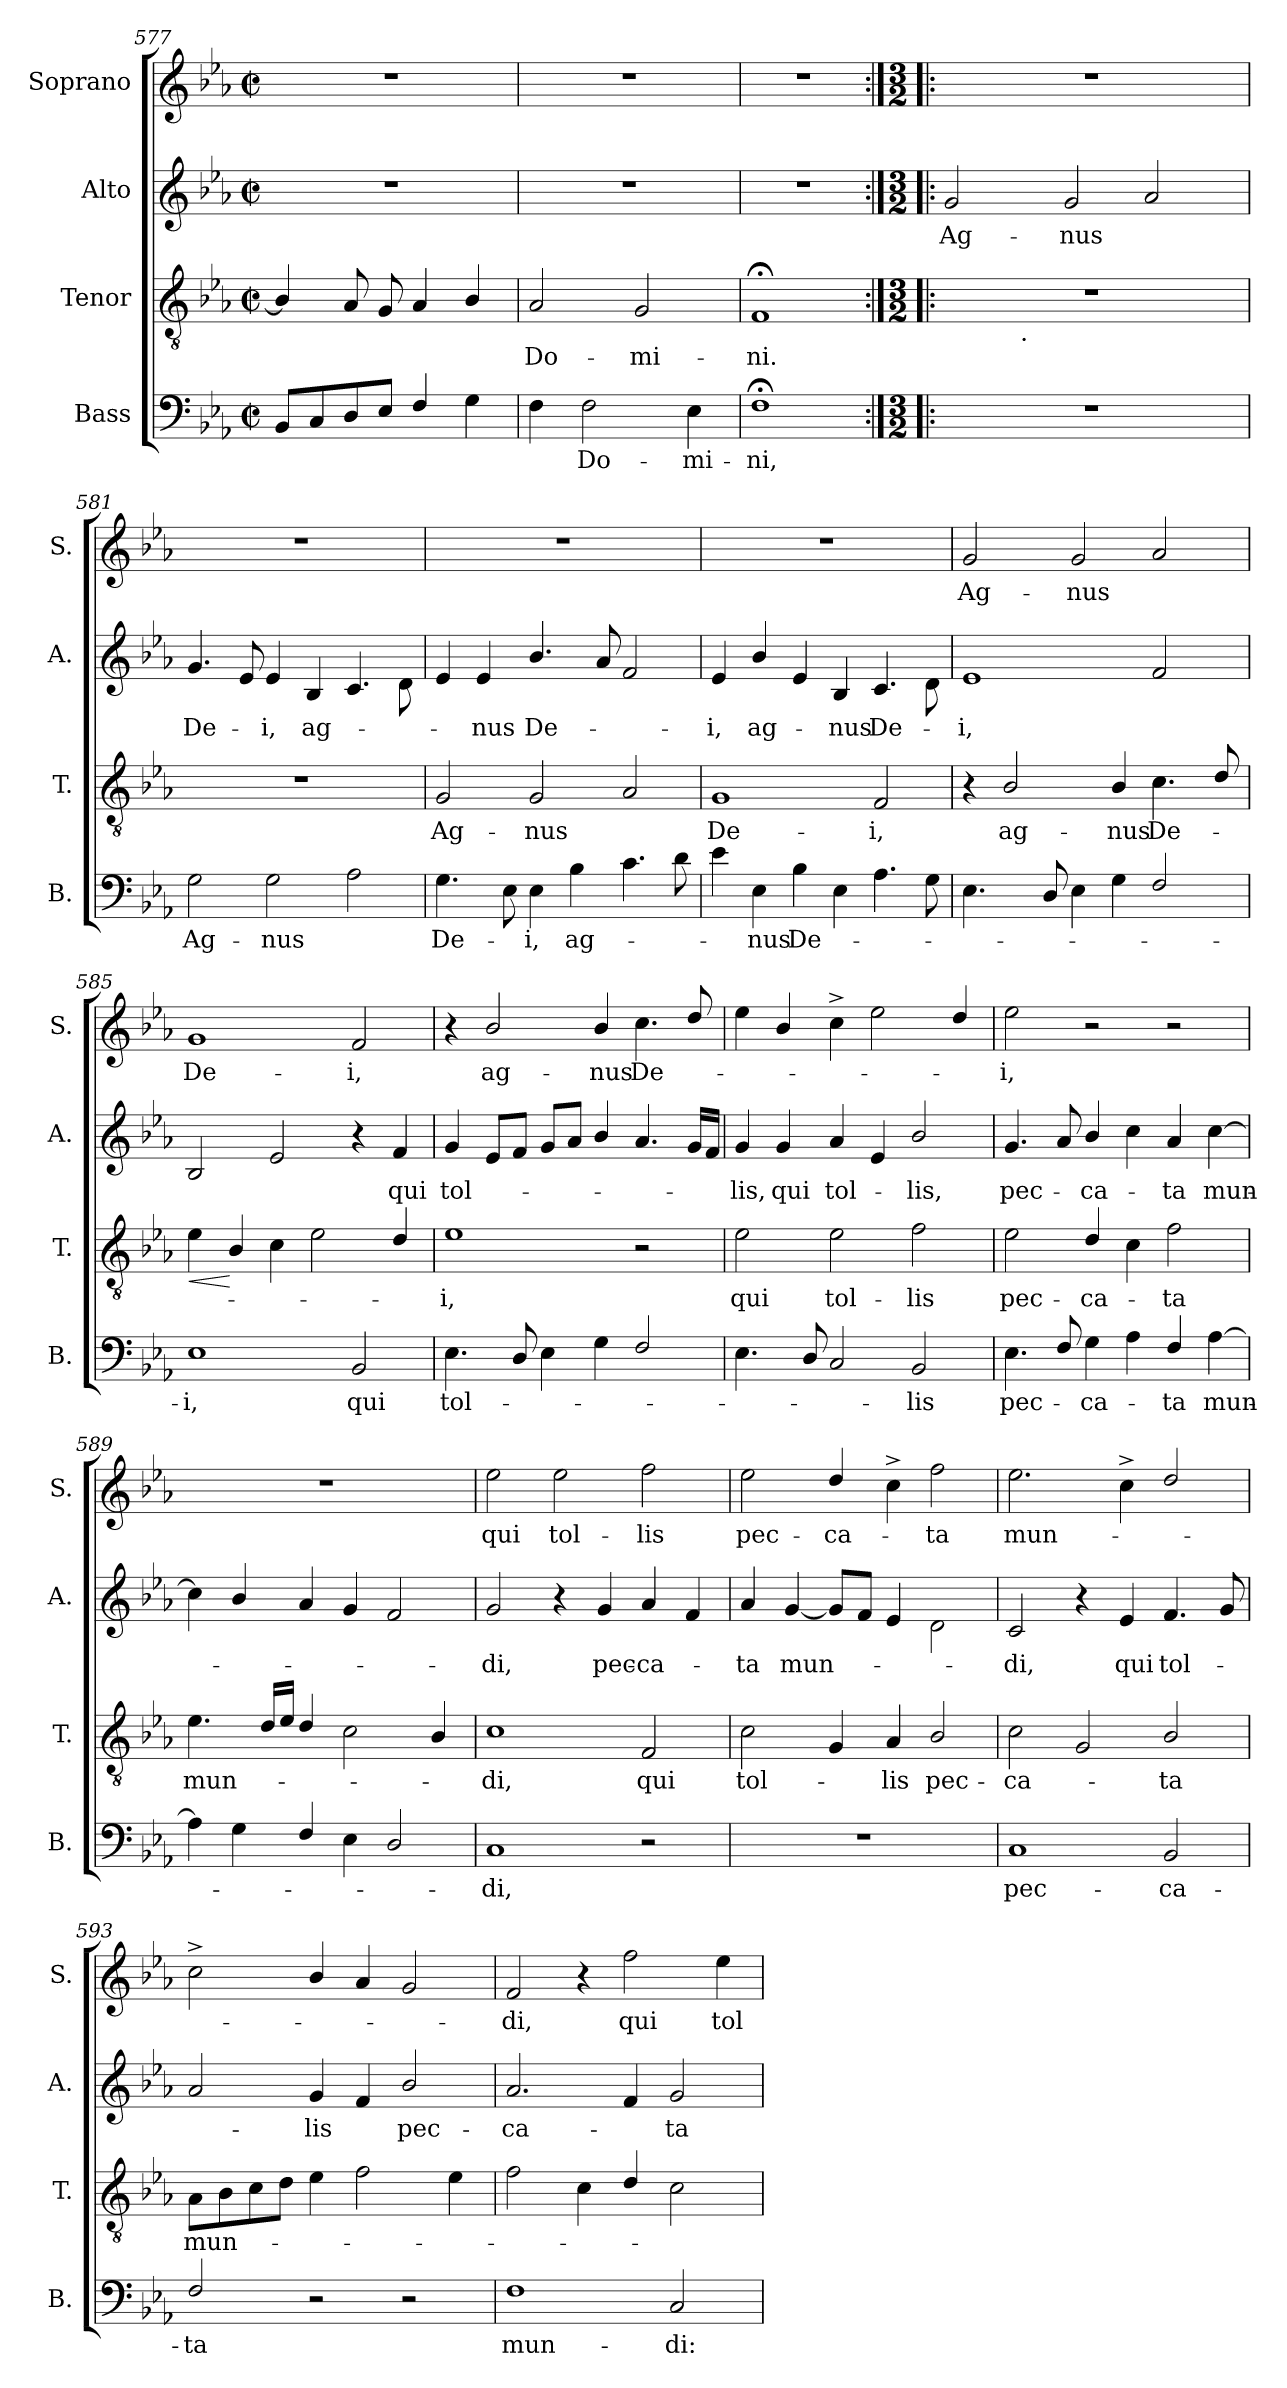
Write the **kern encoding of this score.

**kern	**text	**kern	**text	**dynam	**kern	**text	**kern	**text
*part4	*part4	*part3	*part3	*part3	*part2	*part2	*part1	*part1
*staff4	*staff4	*staff3	*staff3	*staff3	*staff2	*staff2	*staff1	*staff1
*I"Bass	*	*I"Tenor	*	*	*I"Alto	*	*I"Soprano	*
*I'B.	*	*I'T.	*	*	*I'A.	*	*I'S.	*
*clefF4	*	*clefGv2	*	*	*clefG2	*	*clefG2	*
*k[b-e-a-]	*	*k[b-e-a-]	*	*	*k[b-e-a-]	*	*k[b-e-a-]	*
*E-:	*	*E-:	*	*	*E-:	*	*E-:	*
*M2/2	*	*M2/2	*	*	*M2/2	*	*M2/2	*
*met(c|)	*	*met(c|)	*	*	*met(c|)	*	*met(c|)	*
=577	=577	=577	=577	=577	=577	=577	=577	=577
8BB-/L	.	4B-/]	.	.	1r	.	1r	.
8C/	.	.	.	.	.	.	.	.
8D/	.	8A-/	.	.	.	.	.	.
8E-/J	.	8G/	.	.	.	.	.	.
4F/	.	4A-/	.	.	.	.	.	.
4G\	.	4B-/	.	.	.	.	.	.
=578	=578	=578	=578	=578	=578	=578	=578	=578
!	!	!	!LO:LY:b:cj	!	!	!	!	!
4F\	.	2A-/	Do-	.	1r	.	1r	.
!	!LO:LY:b:cj	!	!	!	!	!	!	!
2F\	Do-	.	.	.	.	.	.	.
!	!	!	!LO:LY:b:cj	!	!	!	!	!
.	.	2G/	-mi-	.	.	.	.	.
!	!LO:LY:b:cj	!	!	!	!	!	!	!
4E-\	-mi-	.	.	.	.	.	.	.
=579	=579	=579	=579	=579	=579	=579	=579	=579
!	!LO:LY:b:cj	!	!LO:LY:b:cj	!	!	!	!	!
1F;<	-ni,	1F;<	-ni.	.	1r	.	1r	.
!!LO:PB:g=z
=580:|!|:	=580:|!|:	=580:|!|:	=580:|!|:	=580:|!|:	=580:|!|:	=580:|!|:	=580:|!|:	=580:|!|:
*M3/2	*	*M3/2	*	*	*M3/2	*	*M3/2	*
!LO:N:vis=1	!	!LO:N:vis=1	!	!	!	!LO:LY:b:cj	!LO:N:vis=1	!
*	*	*^	*	*	*	*	*	*
1.r	.	1.r	4ryy	.	.	2g/	Ag-	1.r	.
.	.	.	16ryy	.	.	.	.	.	.
!	!	!	!LO:TX:b:t=.	!	!	!	!	!	!
.	.	.	1ryy	.	.	.	.	.	.
!	!	!	!	!	!	!	!LO:LY:b	!	!
.	.	.	.	.	.	2g/	-nus	.	.
.	.	.	.	.	.	2a-/	.	.	.
.	.	.	8.ryy	.	.	.	.	.	.
=581	=581	=581	=581	=581	=581	=581	=581	=581	=581
!	!LO:LY:b:cj	!LO:N:vis=1	!	!	!	!	!LO:LY:b:cj	!LO:N:vis=1	!
*	*	*v	*v	*	*	*	*	*	*
2G\	Ag-	1.r	.	.	4.g/	De-	1.r	.
.	.	.	.	.	8e-/	.	.	.
!	!LO:LY:b	!	!	!	!	!LO:LY:b:cj	!	!
2G\	-nus	.	.	.	4e-/	-i,	.	.
!	!	!	!	!	!	!LO:LY:b:cj	!	!
.	.	.	.	.	4B-/	ag-	.	.
2A-\	.	.	.	.	4.c/	.	.	.
.	.	.	.	.	8d\	.	.	.
=582	=582	=582	=582	=582	=582	=582	=582	=582
!	!LO:LY:b:cj	!	!LO:LY:b:cj	!	!	!	!LO:N:vis=1	!
4.G\	De-	2G/	Ag-	.	4e-/	.	1.r	.
!	!	!	!	!	!	!LO:LY:b:cj	!	!
.	.	.	.	.	4e-/	-nus	.	.
8E-\	.	.	.	.	.	.	.	.
!	!LO:LY:b:cj	!	!LO:LY:b	!	!	!LO:LY:b:cj	!	!
4E-\	-i,	2G/	-nus	.	4.b-/	De-	.	.
!	!LO:LY:b:cj	!	!	!	!	!	!	!
4B-\	ag-	.	.	.	.	.	.	.
.	.	.	.	.	8a-/	.	.	.
4.c\	.	2A-/	.	.	2f/	.	.	.
8d\	.	.	.	.	.	.	.	.
=583	=583	=583	=583	=583	=583	=583	=583	=583
!	!	!	!LO:LY:b:cj	!	!	!LO:LY:b:cj	!LO:N:vis=1	!
4e-\	.	1G	De-	.	4e-/	-i,	1.r	.
!	!LO:LY:b:cj	!	!	!	!	!LO:LY:b:cj	!	!
4E-\	-nus	.	.	.	4b-/	ag-	.	.
!	!LO:LY:b:cj	!	!	!	!	!	!	!
4B-\	De-	.	.	.	4e-/	.	.	.
!	!	!	!	!	!	!LO:LY:b:cj	!	!
4E-\	.	.	.	.	4B-/	-nus	.	.
!	!	!	!LO:LY:b:cj	!	!	!LO:LY:b:cj	!	!
4.A-\	.	2F/	-i,	.	4.c/	De-	.	.
8G\	.	.	.	.	8d\	.	.	.
!!LO:LB:g=z
=584	=584	=584	=584	=584	=584	=584	=584	=584
!	!	!	!	!	!	!LO:LY:b:rj	!	!LO:LY:b:cj
*^	*	*	*	*	*	*	*	*
4.E-\	4ryy	.	4r	.	.	1e-	-i,	2g/	Ag-
!	!	!	!	!LO:LY:b:cj	!	!	!	!	!
.	16ryy	.	2B-/	ag-	.	.	.	.	.
.	64ryy	.	.	.	.	.	.	.	.
.	1ryy	.	.	.	.	.	.	.	.
8D/	.	.	.	.	.	.	.	.	.
!	!	!	!	!	!	!	!	!	!LO:LY:b
4E-\	.	.	.	.	.	.	.	2g/	-nus
!	!	!	!	!LO:LY:b:cj	!	!	!	!	!
4G\	.	.	4B-/	-nus	.	.	.	.	.
!	!	!	!	!LO:LY:b:cj	!	!	!	!	!
2F/	.	.	4.c\	De-	.	2f/	.	2a-/	.
.	8ryy	.	.	.	.	.	.	.	.
.	.	.	8d/	.	.	.	.	.	.
.	32.ryy	.	.	.	.	.	.	.	.
=585	=585	=585	=585	=585	=585	=585	=585	=585	=585
!	!	!LO:LY:b:cj	!	!	!LO:HP:b	!	!	!	!LO:LY:b:cj
*v	*v	*	*	*	*	*	*	*	*
1E-	-i,	4e-\	.	<	2B-/	.	1g	De-
.	.	4B-/	.	[	.	.	.	.
.	.	4c\	.	.	2e-/	.	.	.
.	.	2e-\	.	.	.	.	.	.
!	!LO:LY:b:cj	!	!	!	!	!	!	!LO:LY:b:cj
2BB-/	qui	.	.	.	4r	.	2f/	-i,
!	!	!	!	!	!	!LO:LY:b:cj	!	!
.	.	4d/	.	.	4f/	qui	.	.
=586	=586	=586	=586	=586	=586	=586	=586	=586
!	!LO:LY:b:cj	!	!LO:LY:b:cj	!	!	!LO:LY:b:cj	!	!
4.E-\	tol-	1e-	-i,	.	4g/	tol-	4r	.
!	!	!	!	!	!	!	!	!LO:LY:b:cj
.	.	.	.	.	8e-/L	.	2b-/	ag-
8D/	.	.	.	.	8f/J	.	.	.
4E-\	.	.	.	.	8g/L	.	.	.
.	.	.	.	.	8a-/J	.	.	.
!	!	!	!	!	!	!	!	!LO:LY:b:cj
4G\	.	.	.	.	4b-/	.	4b-/	-nus
!	!	!	!	!	!	!	!	!LO:LY:b:cj
2F/	.	2r	.	.	4.a-/	.	4.cc\	De-
.	.	.	.	.	16g/L	.	8dd/	.
.	.	.	.	.	16f/J	.	.	.
=587	=587	=587	=587	=587	=587	=587	=587	=587
!	!	!	!LO:LY:b:cj	!	!	!LO:LY:b:cj	!	!
4.E-\	.	2e-\	qui	.	4g/	-lis,	4ee-\	.
!	!	!	!	!	!	!LO:LY:b:cj	!	!
.	.	.	.	.	4g/	qui	4b-/	.
8D/	.	.	.	.	.	.	.	.
!	!	!	!LO:LY:b:cj	!	!	!LO:LY:b:cj	!	!
2C/	.	2e-\	tol-	.	4a-/	tol-	4cc^<\	.
.	.	.	.	.	4e-/	.	2ee-\	.
!	!LO:LY:b:cj	!	!LO:LY:b:cj	!	!	!LO:LY:b:cj	!	!
2BB-/	-lis	2f\	-lis	.	2b-/	-lis,	.	.
.	.	.	.	.	.	.	4dd/	.
!!LO:LB:g=z
=588	=588	=588	=588	=588	=588	=588	=588	=588
!	!LO:LY:b	!	!LO:LY:b:cj	!	!	!LO:LY:b	!	!LO:LY:b:cj
4.E-\	pec-	2e-\	pec-	.	4.g/	pec-	2ee-\	-i,
8F/	.	.	.	.	8a-/	.	.	.
!	!LO:LY:b:cj	!	!LO:LY:b:cj	!	!	!LO:LY:b:cj	!	!
4G\	-ca-	4d/	-ca-	.	4b-/	-ca-	2r	.
4A-\	.	4c\	.	.	4cc\	.	.	.
!	!LO:LY:b:cj	!	!LO:LY:b:cj	!	!	!LO:LY:b:cj	!	!
4F/	-ta	2f\	-ta	.	4a-/	-ta	2r	.
!	!LO:LY:b	!	!	!	!	!LO:LY:b	!	!
[>4A-\	mun-	.	.	.	[>4cc\	mun-	.	.
=589	=589	=589	=589	=589	=589	=589	=589	=589
!	!	!	!LO:LY:b	!	!	!	!LO:N:vis=1	!
4A-\]	.	4.e-\	mun-	.	4cc\]	.	1.r	.
4G\	.	.	.	.	4b-/	.	.	.
.	.	16d/L	.	.	.	.	.	.
.	.	16e-/J	.	.	.	.	.	.
4F/	.	4d/	.	.	4a-/	.	.	.
4E-\	.	2c\	.	.	4g/	.	.	.
2D/	.	.	.	.	2f/	.	.	.
.	.	4B-/	.	.	.	.	.	.
=590	=590	=590	=590	=590	=590	=590	=590	=590
!	!LO:LY:b:cj	!	!LO:LY:b:cj	!	!	!LO:LY:b:cj	!	!LO:LY:b:cj
1C	-di,	1c	-di,	.	2g/	-di,	2ee-\	qui
!	!	!	!	!	!	!	!	!LO:LY:b:cj
.	.	.	.	.	4r	.	2ee-\	tol-
!	!	!	!	!	!	!LO:LY:b:cj	!	!
.	.	.	.	.	4g/	pec-	.	.
!	!	!	!LO:LY:b:cj	!	!	!LO:LY:b:cj	!	!LO:LY:b:cj
2r	.	2F/	qui	.	4a-/	-ca-	2ff\	-lis
.	.	.	.	.	4f/	.	.	.
=591	=591	=591	=591	=591	=591	=591	=591	=591
!LO:N:vis=1	!	!	!LO:LY:b:cj	!	!	!LO:LY:b:cj	!	!LO:LY:b:cj
1.r	.	2c\	tol-	.	4a-/	-ta	2ee-\	pec-
!	!	!	!	!	!	!LO:LY:b	!	!
.	.	.	.	.	[<4g/	mun-	.	.
!	!	!	!	!	!	!	!	!LO:LY:b:cj
.	.	4G/	.	.	8g/L]	.	4dd/	-ca-
.	.	.	.	.	8f/J	.	.	.
!	!	!	!LO:LY:b:cj	!	!	!	!	!
.	.	4A-/	-lis	.	4e-/	.	4cc^<\	.
!	!	!	!LO:LY:b:cj	!	!	!	!	!LO:LY:b:cj
.	.	2B-/	pec-	.	2d\	.	2ff\	-ta
!!LO:LB:g=z
=592	=592	=592	=592	=592	=592	=592	=592	=592
!	!LO:LY:b:cj	!	!LO:LY:b:cj	!	!	!LO:LY:b:cj	!	!LO:LY:b
1C	pec-	2c\	-ca-	.	2c/	-di,	2.ee-\	mun-
.	.	2G/	.	.	4r	.	.	.
!	!	!	!	!	!	!LO:LY:b:cj	!	!
.	.	.	.	.	4e-/	qui	4cc^<\	.
!	!LO:LY:b:cj	!	!LO:LY:b:cj	!	!	!LO:LY:b:cj	!	!
2BB-/	-ca-	2B-/	-ta	.	4.f/	tol-	2dd/	.
.	.	.	.	.	8g/	.	.	.
=593	=593	=593	=593	=593	=593	=593	=593	=593
!	!LO:LY:b:cj	!	!LO:LY:b	!	!	!	!	!
2F/	-ta	8A-\L	mun-	.	2a-/	.	2cc^<\	.
.	.	8B-\	.	.	.	.	.	.
.	.	8c\	.	.	.	.	.	.
.	.	8d\J	.	.	.	.	.	.
!	!	!	!	!	!	!LO:LY:b:cj	!	!
2r	.	4e-\	.	.	4g/	-lis	4b-/	.
.	.	2f\	.	.	4f/	.	4a-/	.
!	!	!	!	!	!	!LO:LY:b:cj	!	!
2r	.	.	.	.	2b-/	pec-	2g/	.
.	.	4e-\	.	.	.	.	.	.
=594	=594	=594	=594	=594	=594	=594	=594	=594
!	!LO:LY:b:cj	!	!	!	!	!LO:LY:b:cj	!	!LO:LY:b:cj
1F	mun-	2f\	.	.	2.a-/	-ca-	2f/	-di,
.	.	4c\	.	.	.	.	4r	.
!	!	!	!	!	!	!	!	!LO:LY:b:cj
.	.	4d/	.	.	4f/	.	2ff\	qui
!	!LO:LY:b:cj	!	!	!	!	!LO:LY:b:cj	!	!
2C/	-di:	2c\	.	.	2g/	-ta	.	.
!	!	!	!	!	!	!	!	!LO:LY:b:cj
.	.	.	.	.	.	.	4ee-\	tol-
=	=	=	=	=	=	=	=	=
*-	*-	*-	*-	*-	*-	*-	*-	*-
